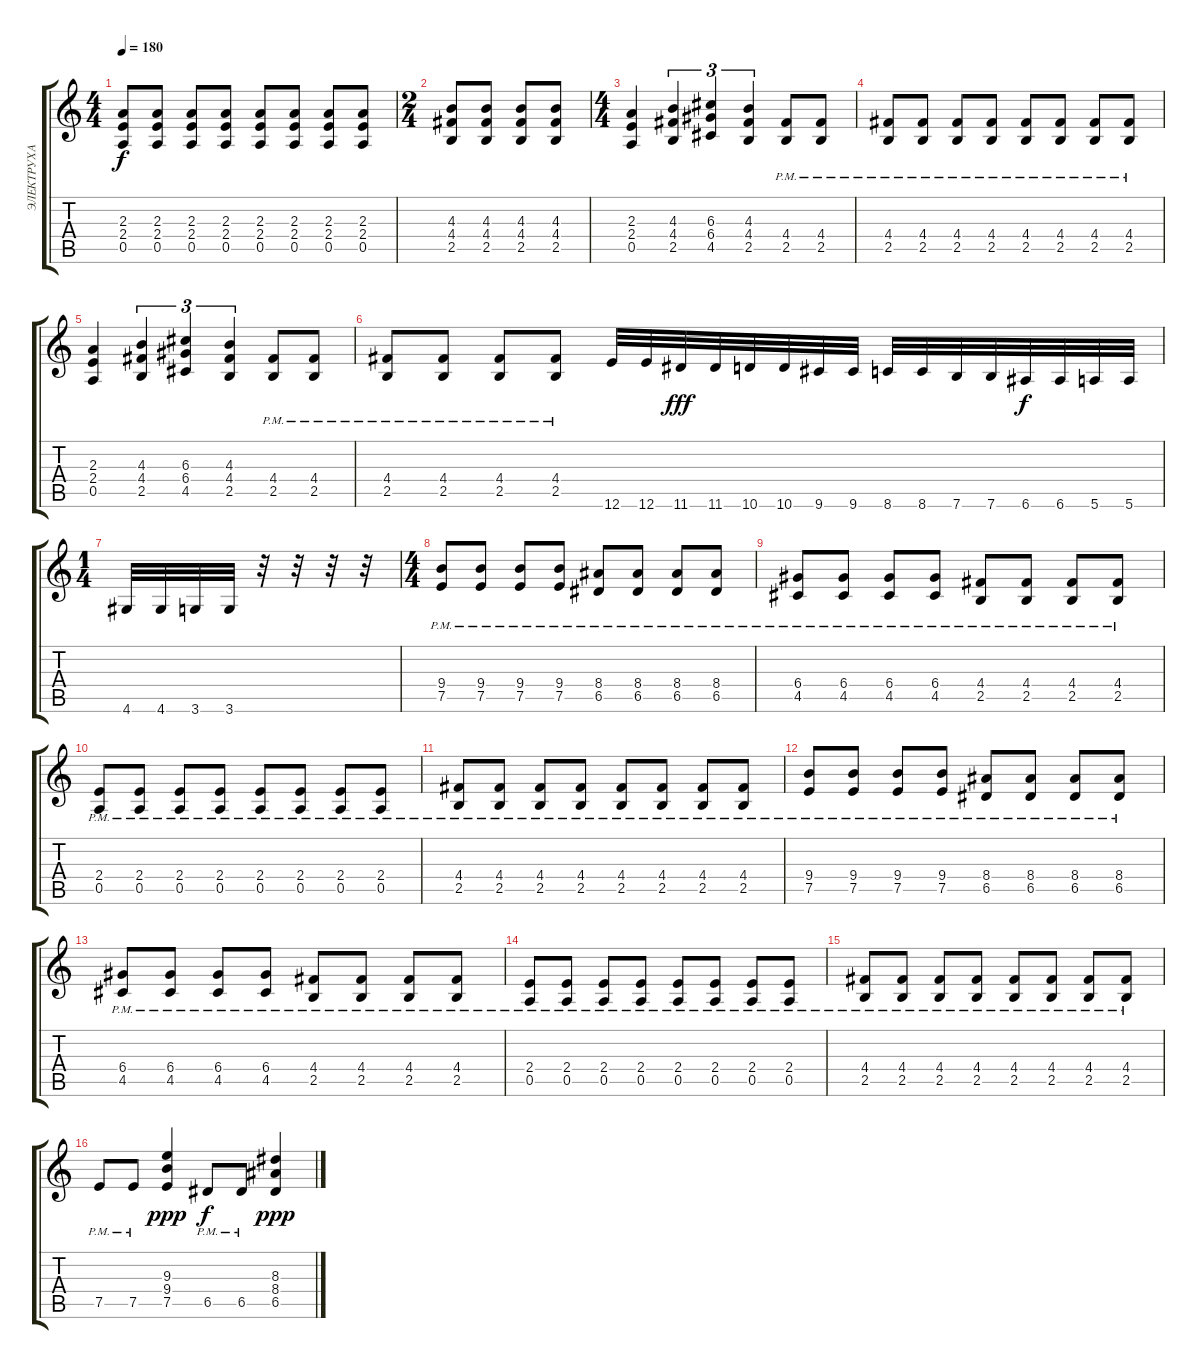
\track ("ЭЛЕКТРУХА" "ЭЛЕКТРУХА") {instrument overdrivenguitar}
\staff {score tabs}
\tuning (E4 B3 G3 D3 A2 E2) {hide}
\ts (4 4)
\tempo 180
\clef g2
\ks c
(2.3 2.4 0.5).8{dy f} (2.3 2.4 0.5).8 (2.3 2.4 0.5).8 (2.3 2.4 0.5).8 (2.3 2.4 0.5).8 (2.3 2.4 0.5).8 (2.3 2.4 0.5).8 (2.3 2.4 0.5).8 |
\ts (2 4)
(4.3 4.4 2.5).8 (4.3 4.4 2.5).8 (4.3 4.4 2.5).8 (4.3 4.4 2.5).8 |
\ts (4 4)
(2.3 2.4 0.5).4 (4.3 4.4 2.5).4{tu (3 2)} (6.3 6.4 4.5).4{tu (3 2)} (4.3 4.4 2.5).4{tu (3 2)} (4.4{pm} 2.5{pm}).8 (4.4{pm} 2.5{pm}).8 |
(4.4{pm} 2.5{pm}).8 (4.4{pm} 2.5{pm}).8 (4.4{pm} 2.5{pm}).8 (4.4{pm} 2.5{pm}).8 (4.4{pm} 2.5{pm}).8 (4.4{pm} 2.5{pm}).8 (4.4{pm} 2.5{pm}).8 (4.4{pm} 2.5{pm}).8 |
(2.3 2.4 0.5).4 (4.3 4.4 2.5).4{tu (3 2)} (6.3 6.4 4.5).4{tu (3 2)} (4.3 4.4 2.5).4{tu (3 2)} (4.4{pm} 2.5{pm}).8 (4.4{pm} 2.5{pm}).8 |
(4.4{pm} 2.5{pm}).8 (4.4{pm} 2.5{pm}).8 (4.4{pm} 2.5{pm}).8 (4.4{pm} 2.5{pm}).8 12.6.32 12.6.32 11.6.32{dy fff} 11.6.32 10.6.32 10.6.32 9.6.32 9.6.32 8.6.32 8.6.32 7.6.32 7.6.32 6.6.32{dy f} 6.6.32 5.6.32 5.6.32 |
\ts (1 4)
4.6.32 4.6.32 3.6.32 3.6.32 r.32 r.32 r.32 r.32 |
\ts (4 4)
(9.4{pm} 7.5{pm}).8 (9.4{pm} 7.5{pm}).8 (9.4{pm} 7.5{pm}).8 (9.4{pm} 7.5{pm}).8 (8.4{pm} 6.5{pm}).8 (8.4{pm} 6.5{pm}).8 (8.4{pm} 6.5{pm}).8 (8.4{pm} 6.5{pm}).8 |
(6.4{pm} 4.5{pm}).8 (6.4{pm} 4.5{pm}).8 (6.4{pm} 4.5{pm}).8 (6.4{pm} 4.5{pm}).8 (4.4{pm} 2.5{pm}).8 (4.4{pm} 2.5{pm}).8 (4.4{pm} 2.5{pm}).8 (4.4{pm} 2.5{pm}).8 |
(2.4{pm} 0.5{pm}).8 (2.4{pm} 0.5{pm}).8 (2.4{pm} 0.5{pm}).8 (2.4{pm} 0.5{pm}).8 (2.4{pm} 0.5{pm}).8 (2.4{pm} 0.5{pm}).8 (2.4{pm} 0.5{pm}).8 (2.4{pm} 0.5{pm}).8 |
(4.4{pm} 2.5{pm}).8 (4.4{pm} 2.5{pm}).8 (4.4{pm} 2.5{pm}).8 (4.4{pm} 2.5{pm}).8 (4.4{pm} 2.5{pm}).8 (4.4{pm} 2.5{pm}).8 (4.4{pm} 2.5{pm}).8 (4.4{pm} 2.5{pm}).8 |
(9.4{pm} 7.5{pm}).8 (9.4{pm} 7.5{pm}).8 (9.4{pm} 7.5{pm}).8 (9.4{pm} 7.5{pm}).8 (8.4{pm} 6.5{pm}).8 (8.4{pm} 6.5{pm}).8 (8.4{pm} 6.5{pm}).8 (8.4{pm} 6.5{pm}).8 |
(6.4{pm} 4.5{pm}).8 (6.4{pm} 4.5{pm}).8 (6.4{pm} 4.5{pm}).8 (6.4{pm} 4.5{pm}).8 (4.4{pm} 2.5{pm}).8 (4.4{pm} 2.5{pm}).8 (4.4{pm} 2.5{pm}).8 (4.4{pm} 2.5{pm}).8 |
(2.4{pm} 0.5{pm}).8 (2.4{pm} 0.5{pm}).8 (2.4{pm} 0.5{pm}).8 (2.4{pm} 0.5{pm}).8 (2.4{pm} 0.5{pm}).8 (2.4{pm} 0.5{pm}).8 (2.4{pm} 0.5{pm}).8 (2.4{pm} 0.5{pm}).8 |
(4.4{pm} 2.5{pm}).8 (4.4{pm} 2.5{pm}).8 (4.4{pm} 2.5{pm}).8 (4.4{pm} 2.5{pm}).8 (4.4{pm} 2.5{pm}).8 (4.4{pm} 2.5{pm}).8 (4.4{pm} 2.5{pm}).8 (4.4{pm} 2.5{pm}).8 |
7.5{pm}.8 7.5{pm}.8 (9.3 9.4 7.5).4{dy ppp} 6.5{pm}.8{dy f} 6.5{pm}.8 (8.3 8.4 6.5).4{dy ppp}
